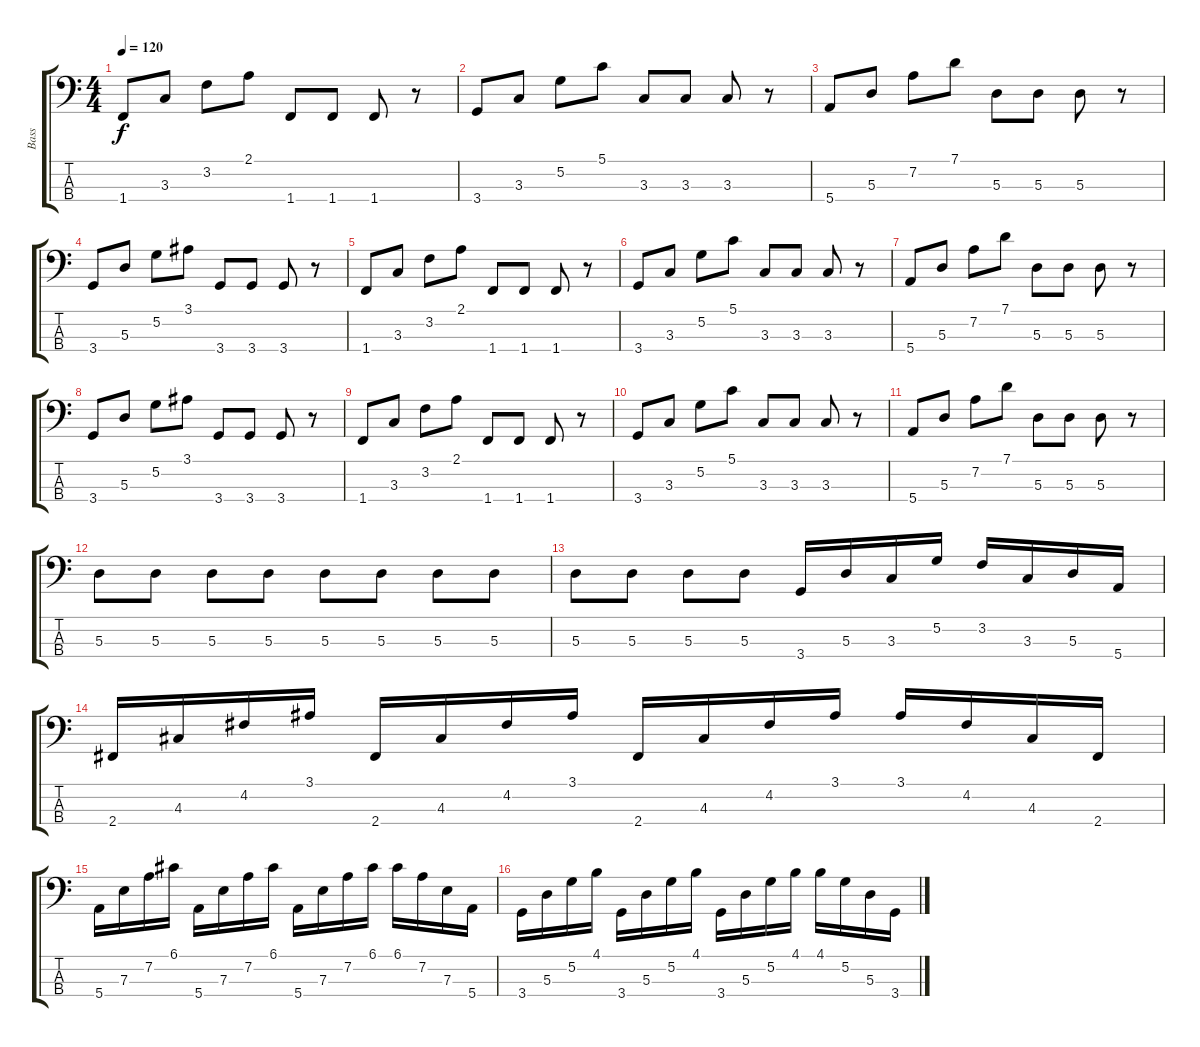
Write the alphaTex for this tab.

\track ("Bass" "Bass") {instrument electricbasspick}
\staff {score tabs}
\tuning (G2 D2 A1 E1) {hide}
\ts (4 4)
\tempo 120
\clef f4
\ks c
1.4.8{dy f} 3.3.8 3.2.8 2.1.8 1.4.8 1.4.8 1.4.8 r.8 |
3.4.8 3.3.8 5.2.8 5.1.8 3.3.8 3.3.8 3.3.8 r.8 |
5.4.8 5.3.8 7.2.8 7.1.8 5.3.8 5.3.8 5.3.8 r.8 |
3.4.8 5.3.8 5.2.8 3.1.8 3.4.8 3.4.8 3.4.8 r.8 |
1.4.8 3.3.8 3.2.8 2.1.8 1.4.8 1.4.8 1.4.8 r.8 |
3.4.8 3.3.8 5.2.8 5.1.8 3.3.8 3.3.8 3.3.8 r.8 |
5.4.8 5.3.8 7.2.8 7.1.8 5.3.8 5.3.8 5.3.8 r.8 |
3.4.8 5.3.8 5.2.8 3.1.8 3.4.8 3.4.8 3.4.8 r.8 |
1.4.8 3.3.8 3.2.8 2.1.8 1.4.8 1.4.8 1.4.8 r.8 |
3.4.8 3.3.8 5.2.8 5.1.8 3.3.8 3.3.8 3.3.8 r.8 |
5.4.8 5.3.8 7.2.8 7.1.8 5.3.8 5.3.8 5.3.8 r.8 |
5.3.8 5.3.8 5.3.8 5.3.8 5.3.8 5.3.8 5.3.8 5.3.8 |
5.3.8 5.3.8 5.3.8 5.3.8 3.4.16 5.3.16 3.3.16 5.2.16 3.2.16 3.3.16 5.3.16 5.4.16 |
2.4.16 4.3.16 4.2.16 3.1.16 2.4.16 4.3.16 4.2.16 3.1.16 2.4.16 4.3.16 4.2.16 3.1.16 3.1.16 4.2.16 4.3.16 2.4.16 |
5.4.16 7.3.16 7.2.16 6.1.16 5.4.16 7.3.16 7.2.16 6.1.16 5.4.16 7.3.16 7.2.16 6.1.16 6.1.16 7.2.16 7.3.16 5.4.16 |
3.4.16 5.3.16 5.2.16 4.1.16 3.4.16 5.3.16 5.2.16 4.1.16 3.4.16 5.3.16 5.2.16 4.1.16 4.1.16 5.2.16 5.3.16 3.4.16
